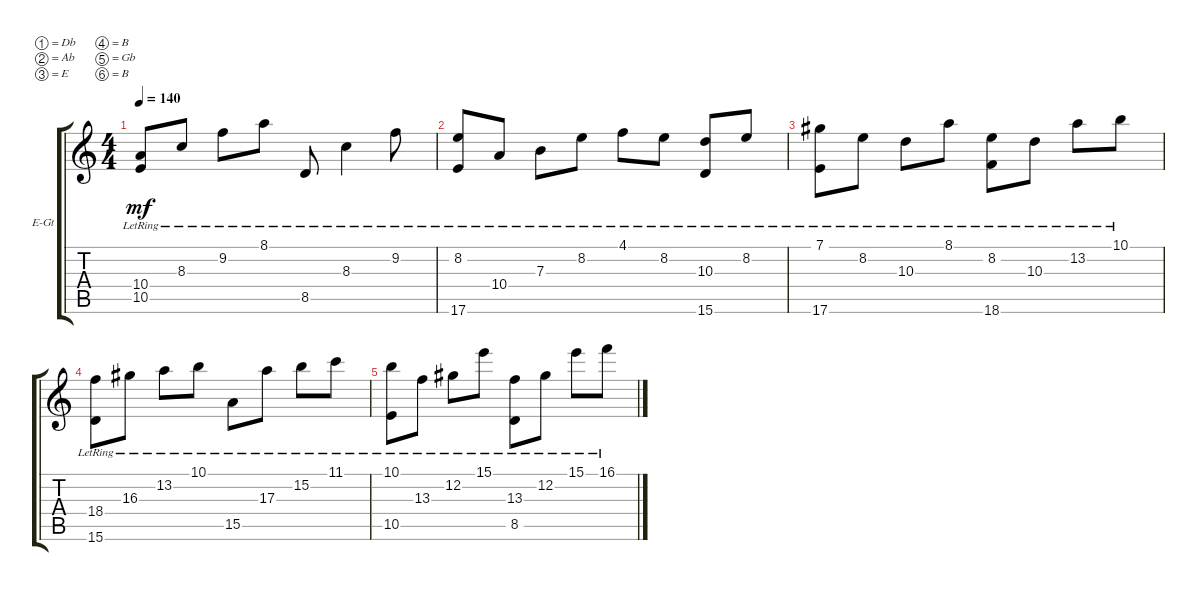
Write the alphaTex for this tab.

\defaultSystemsLayout 4
\bracketExtendMode groupsimilarinstruments
\firstSystemTrackNameOrientation horizontal
\otherSystemsTrackNameOrientation horizontal
\track ("Electric Guitar" "E-Gt") {instrument electricguitarclean}
\staff {score tabs}
\tuning (Db4 Ab3 E3 B2 Gb2 B1)
\ts (4 4)
\tempo 140
\clef g2
\ks c
(10.4{lr} 10.5{lr}).8{dy mf} 8.3{lr}.8 9.2{lr}.8 8.1{lr}.8 8.5{lr}.8 8.3{lr}.4 9.2{lr}.8 |
(17.6{lr} 8.2{lr}).8 10.4{lr}.8 7.3{lr}.8 8.2{lr}.8 4.1{lr}.8 8.2{lr}.8 (15.6{lr} 10.3{lr}).8 8.2{lr}.8 |
(17.6{lr} 7.1{lr}).8 8.2{lr}.8 10.3{lr}.8 8.1{lr}.8 (18.6{lr} 8.2{lr}).8 10.3{lr}.8 13.2{lr}.8 10.1{lr}.8 |
(15.6{lr} 18.4{lr}).8 16.3{lr}.8 13.2{lr}.8 10.1{lr}.8 15.5{lr}.8 17.3{lr}.8 15.2{lr}.8 11.1{lr}.8 |
(10.5{lr} 10.1{lr}).8 13.3{lr}.8 12.2{lr}.8 15.1{lr}.8 (8.5{lr} 13.3{lr}).8 12.2{lr}.8 15.1{lr}.8 16.1{lr}.8
